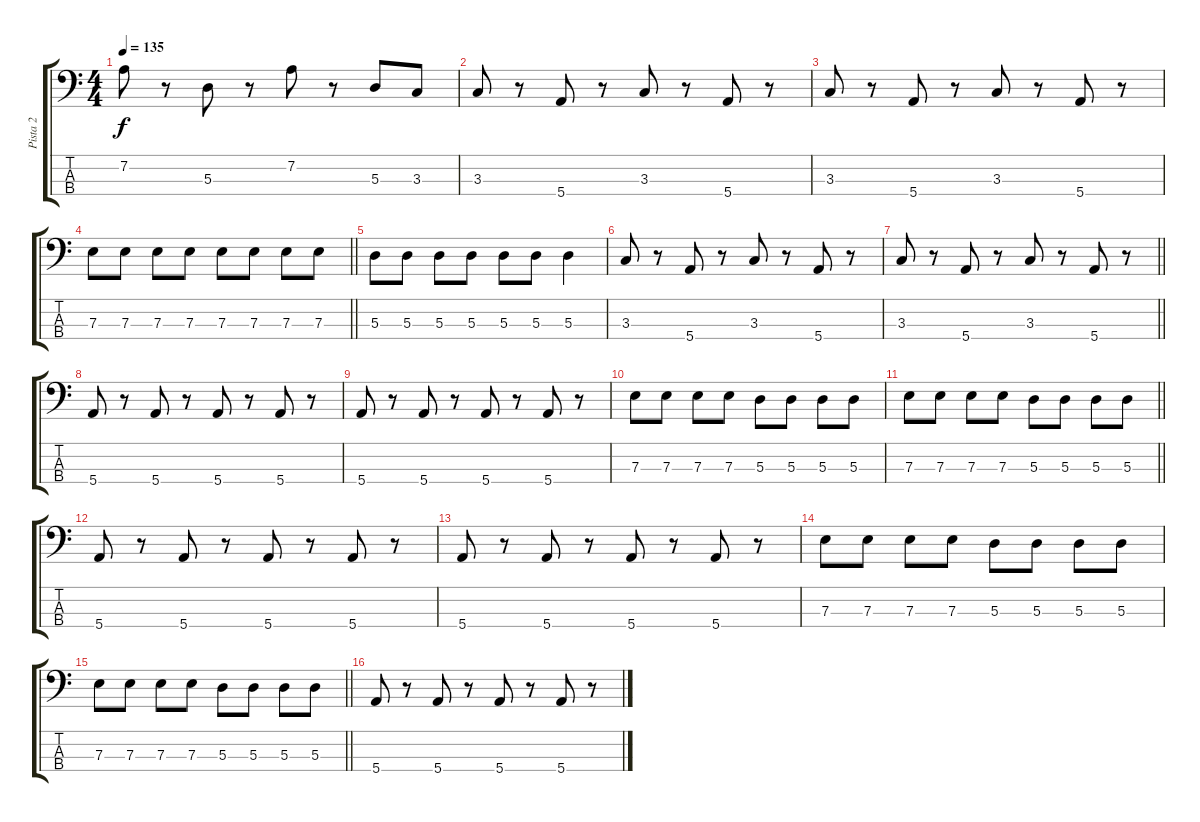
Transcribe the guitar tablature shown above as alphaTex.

\track ("Pista 2" "Pista 2") {instrument electricbasspick}
\staff {score tabs}
\tuning (G2 D2 A1 E1) {hide}
\ts (4 4)
\tempo 135
\clef f4
\ks c
7.2.8{dy f} r.8 5.3.8 r.8 7.2.8 r.8 5.3.8 3.3.8 |
3.3.8 r.8 5.4.8 r.8 3.3.8 r.8 5.4.8 r.8 |
3.3.8 r.8 5.4.8 r.8 3.3.8 r.8 5.4.8 r.8 |
\barLineRight lightlight
7.3.8 7.3.8 7.3.8 7.3.8 7.3.8 7.3.8 7.3.8 7.3.8 |
5.3.8 5.3.8 5.3.8 5.3.8 5.3.8 5.3.8 5.3.4 |
3.3.8 r.8 5.4.8 r.8 3.3.8 r.8 5.4.8 r.8 |
\barLineRight lightlight
3.3.8 r.8 5.4.8 r.8 3.3.8 r.8 5.4.8 r.8 |
5.4.8 r.8 5.4.8 r.8 5.4.8 r.8 5.4.8 r.8 |
5.4.8 r.8 5.4.8 r.8 5.4.8 r.8 5.4.8 r.8 |
7.3.8 7.3.8 7.3.8 7.3.8 5.3.8 5.3.8 5.3.8 5.3.8 |
\barLineRight lightlight
7.3.8 7.3.8 7.3.8 7.3.8 5.3.8 5.3.8 5.3.8 5.3.8 |
5.4.8 r.8 5.4.8 r.8 5.4.8 r.8 5.4.8 r.8 |
5.4.8 r.8 5.4.8 r.8 5.4.8 r.8 5.4.8 r.8 |
7.3.8 7.3.8 7.3.8 7.3.8 5.3.8 5.3.8 5.3.8 5.3.8 |
\barLineRight lightlight
7.3.8 7.3.8 7.3.8 7.3.8 5.3.8 5.3.8 5.3.8 5.3.8 |
5.4.8 r.8 5.4.8 r.8 5.4.8 r.8 5.4.8 r.8
